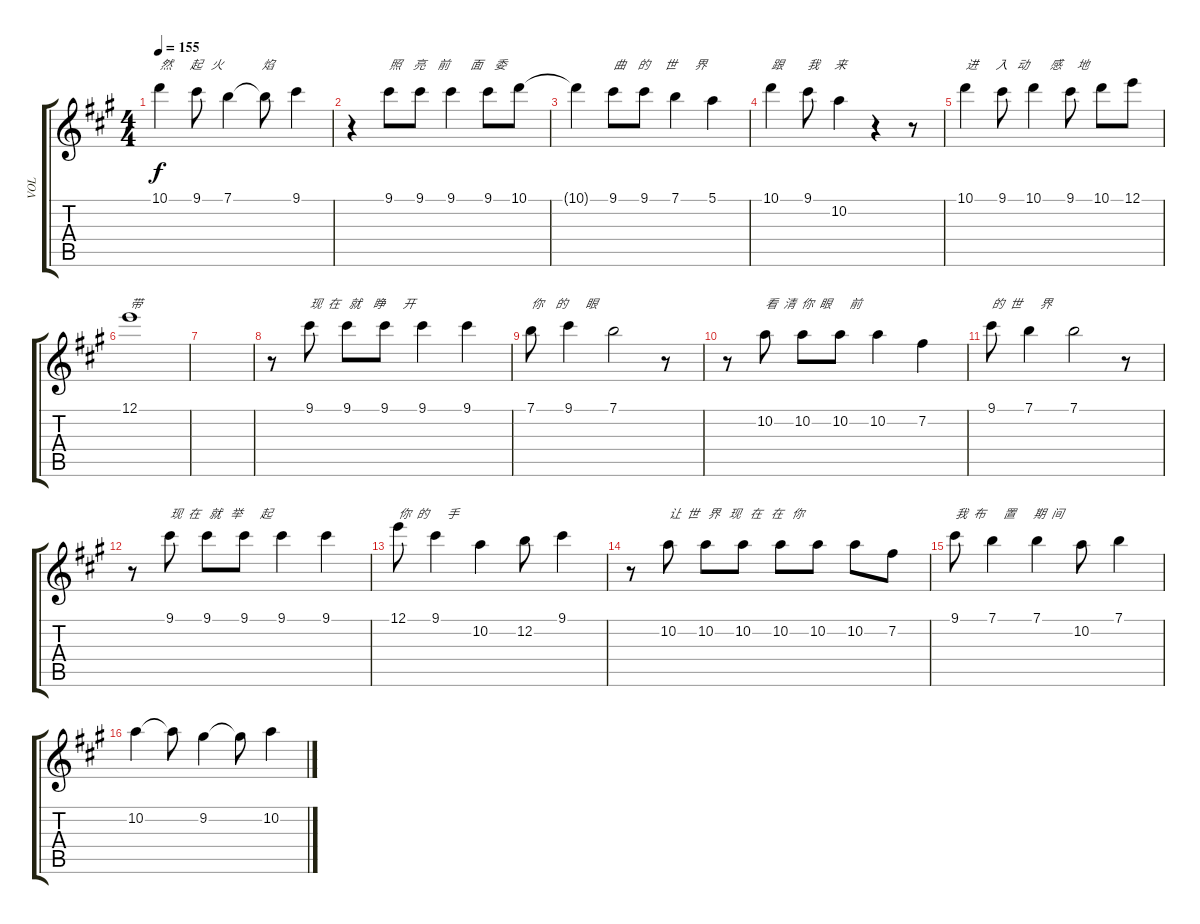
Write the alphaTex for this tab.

\track ("VOL" "VOL") {instrument distortionguitar}
\staff {score tabs}
\tuning (E4 B3 G3 D3 A2 E2) {hide}
\ts (4 4)
\tempo 155
\clef g2
\ks a
10.1.4{txt "然      起   火             焰" dy f} 9.1.8 7.1.4 7.1{t}.8 9.1.4 |
r.4 9.1.8{txt "照    亮    前       面    委                     "} 9.1.8 9.1.4 9.1.8 10.1.8 |
10.1{t}.4 9.1.8{txt "曲    的     世      界"} 9.1.8 7.1.4 5.1.4 |
10.1.4{txt "跟        我     来"} 9.1.8 10.2.4 r.4 r.8 |
10.1.4{txt "进      入   动       感     地                  "} 9.1.8 10.1.4 9.1.8 10.1.8 12.1.8 |
12.1.1{txt "带"} |
|
r.8 9.1.8{txt "现  在   就    睁      开"} 9.1.8 9.1.8 9.1.4 9.1.4 |
7.1.8{txt "你    的      眼"} 9.1.4 7.1.2 r.8 |
r.8 10.2.8{txt "看  清  你  眼      前 "} 10.2.8 10.2.8 10.2.4 7.2.4 |
9.1.8{txt "的  世      界"} 7.1.4 7.1.2 r.8 |
r.8 9.1.8{txt "现  在   就   举      起"} 9.1.8 9.1.8 9.1.4 9.1.4 |
12.1.8{txt "你  的      手        "} 9.1.4 10.2.4 12.2.8 9.1.4 |
r.8 10.2.8{txt "让  世   界   现   在   在   你"} 10.2.8 10.2.8 10.2.8 10.2.8 10.2.8 7.2.8 |
9.1.8{txt "我  布      置      期  间"} 7.1.4 7.1.4 10.2.8 7.1.4 |
10.2.4 10.2{t}.8 9.2.4 9.2{t}.8 10.2.4
